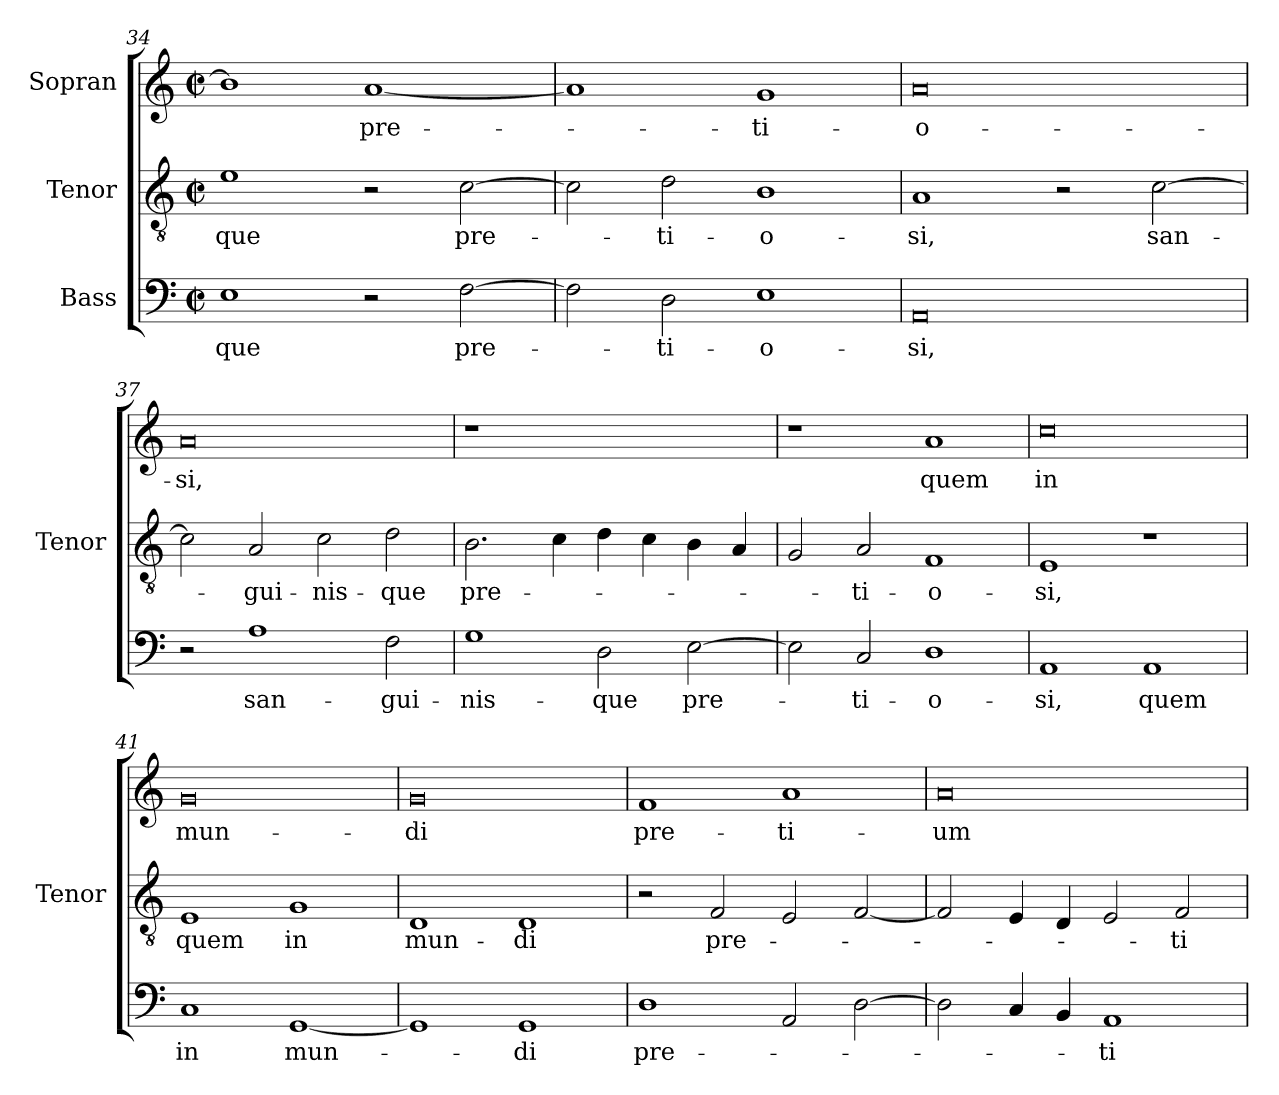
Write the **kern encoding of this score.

**kern	**text	**kern	**text	**kern	**text
*part3	*part3	*part2	*part2	*part1	*part1
*staff3	*staff3	*staff2	*staff2	*staff1	*staff1
*I"Bass	*	*I"Tenor	*	*I"Sopran	*
*	*	*I'Tenor	*	*	*
*clefF4	*	*clefGv2	*	*clefG2	*
*	*	*ITrd7c12	*	*	*
*k[]	*	*k[]	*	*k[]	*
*M2/2	*	*M2/2	*	*M2/2	*
*met(c|)	*	*met(c|)	*	*met(c|)	*
=34	=34	=34	=34	=34	=34
!	!LO:LY:b:color=#000000	!	!	!	!
!	!	!	!LO:LY:b:color=#000000	!	!
1Ei	-que	1Ei	-que	1bi]	.
!	!	!	!	!	!LO:LY:b:color=#000000
2r	.	2r	.	[<1ai	pre-
!	!LO:LY:b:color=#000000	!	!	!	!
!	!	!	!LO:LY:b:color=#000000	!	!
[>2Fi\	pre-	[>2Ci\	pre-	.	.
=35	=35	=35	=35	=35	=35
2Fi\]	.	2Ci\]	.	1ai]	.
!	!LO:LY:b:color=#000000	!	!	!	!
!	!	!	!LO:LY:b:color=#000000	!	!
2Di\	-ti-	2Di\	-ti-	.	.
!	!LO:LY:b:color=#000000	!	!	!	!
!	!	!	!LO:LY:b:color=#000000	!	!
!	!	!	!	!	!LO:LY:b:color=#000000
1Ei	-o-	1BBi	-o-	1gi	-ti-
!!LO:LB:g=z
=36	=36	=36	=36	=36	=36
!	!LO:LY:b:color=#000000	!	!	!	!
!	!	!	!LO:LY:b:color=#000000	!	!
!	!	!	!	!	!LO:LY:b:color=#000000
0AAi	-si,	1AAi	-si,	0ai	-o-
.	.	2r	.	.	.
!	!	!	!LO:LY:b:color=#000000	!	!
.	.	[>2Ci\	san-	.	.
=37	=37	=37	=37	=37	=37
!	!	!	!	!	!LO:LY:b:color=#000000
2r	.	2Ci\]	.	0ai	-si,
!	!LO:LY:b:color=#000000	!	!	!	!
!	!	!	!LO:LY:b:color=#000000	!	!
1Ai	san-	2AAi/	-gui-	.	.
!	!	!	!LO:LY:b:color=#000000	!	!
.	.	2Ci\	-nis-	.	.
!	!LO:LY:b:color=#000000	!	!	!	!
!	!	!	!LO:LY:b:color=#000000	!	!
2Fi\	-gui-	2Di\	-que	.	.
=38	=38	=38	=38	=38	=38
!	!LO:LY:b:color=#000000	!	!	!	!
!	!	!	!LO:LY:b:color=#000000	!LO:N:vis=1	!
1Gi	-nis-	2.BBi\	pre-	1r	.
.	.	4Ci\	.	.	.
!	!LO:LY:b:color=#000000	!	!	!	!
2Di\	-que	4Di\	.	1ryy	.
.	.	4Ci\	.	.	.
!	!LO:LY:b:color=#000000	!	!	!	!
[>2Ei\	pre-	4BBi\	.	.	.
.	.	4AAi/	.	.	.
=39	=39	=39	=39	=39	=39
2Ei\]	.	2GGi/	.	1r	.
!	!LO:LY:b:color=#000000	!	!	!	!
!	!	!	!LO:LY:b:color=#000000	!	!
2Ci/	-ti-	2AAi/	-ti-	.	.
!	!LO:LY:b:color=#000000	!	!	!	!
!	!	!	!LO:LY:b:color=#000000	!	!
!	!	!	!	!	!LO:LY:b:color=#000000
1Di	-o-	1FFi	-o-	1ai	quem
=40	=40	=40	=40	=40	=40
!	!LO:LY:b:color=#000000	!	!	!	!
!	!	!	!LO:LY:b:color=#000000	!	!
!	!	!	!	!	!LO:LY:b:color=#000000
1AAi	-si,	1EEi	-si,	0cci	in
!	!LO:LY:b:color=#000000	!	!	!	!
1AAi	quem	1r	.	.	.
=41	=41	=41	=41	=41	=41
!	!LO:LY:b:color=#000000	!	!	!	!
!	!	!	!LO:LY:b:color=#000000	!	!
!	!	!	!	!	!LO:LY:b:color=#000000
1Ci	in	1EEi	quem	0gi	mun-
!	!LO:LY:b:color=#000000	!	!	!	!
!	!	!	!LO:LY:b:color=#000000	!	!
[<1GGi	mun-	1GGi	in	.	.
=42	=42	=42	=42	=42	=42
!	!	!	!LO:LY:b:color=#000000	!	!
!	!	!	!	!	!LO:LY:b:color=#000000
1GGi]	.	1DDi	mun-	0gi	-di
!	!LO:LY:b:color=#000000	!	!	!	!
!	!	!	!LO:LY:b:color=#000000	!	!
1GGi	-di	1DDi	-di	.	.
!!LO:LB:g=z
=43	=43	=43	=43	=43	=43
!	!LO:LY:b:color=#000000	!	!	!	!
!	!	!	!	!	!LO:LY:b:color=#000000
1Di	pre-	2r	.	1fi	pre-
!	!	!	!LO:LY:b:color=#000000	!	!
.	.	2FFi/	pre-	.	.
!	!	!	!	!	!LO:LY:b:color=#000000
2AAi/	.	2EEi/	.	1ai	-ti-
[>2Di\	.	[<2FFi/	.	.	.
=44	=44	=44	=44	=44	=44
!	!	!	!	!	!LO:LY:b:color=#000000
2Di\]	.	2FFi/]	.	0ai	-um
4Ci/	.	4EEi/	.	.	.
4BBi/	.	4DDi/	.	.	.
!	!LO:LY:b:color=#000000	!	!	!	!
1AAi	-ti-	2EEi/	.	.	.
!	!	!	!LO:LY:b:color=#000000	!	!
.	.	2FFi/	-ti-	.	.
=	=	=	=	=	=
*-	*-	*-	*-	*-	*-
